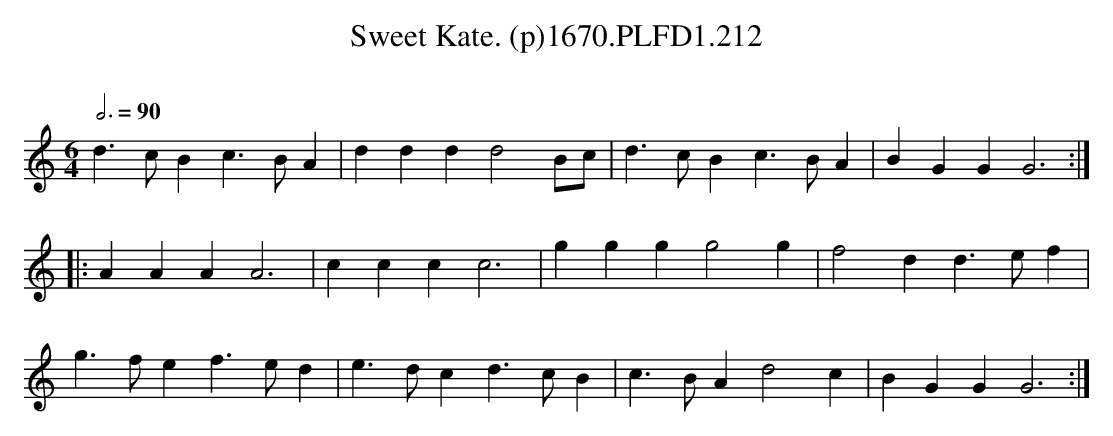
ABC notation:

X:1
T:Sweet Kate. (p)1670.PLFD1.212
M:6/4
L:1/4
Q:3/4=90
O:
K:Gmix
d>cB c>BA|ddd d2 B/c/|d>cB c>BA|BGG G3:|
|:AAA A3|ccc c3|ggg g2 g|f2 d d>ef|
g>fe f>ed|e>dc d>cB| c>BA d2 c| BGGG3:|
